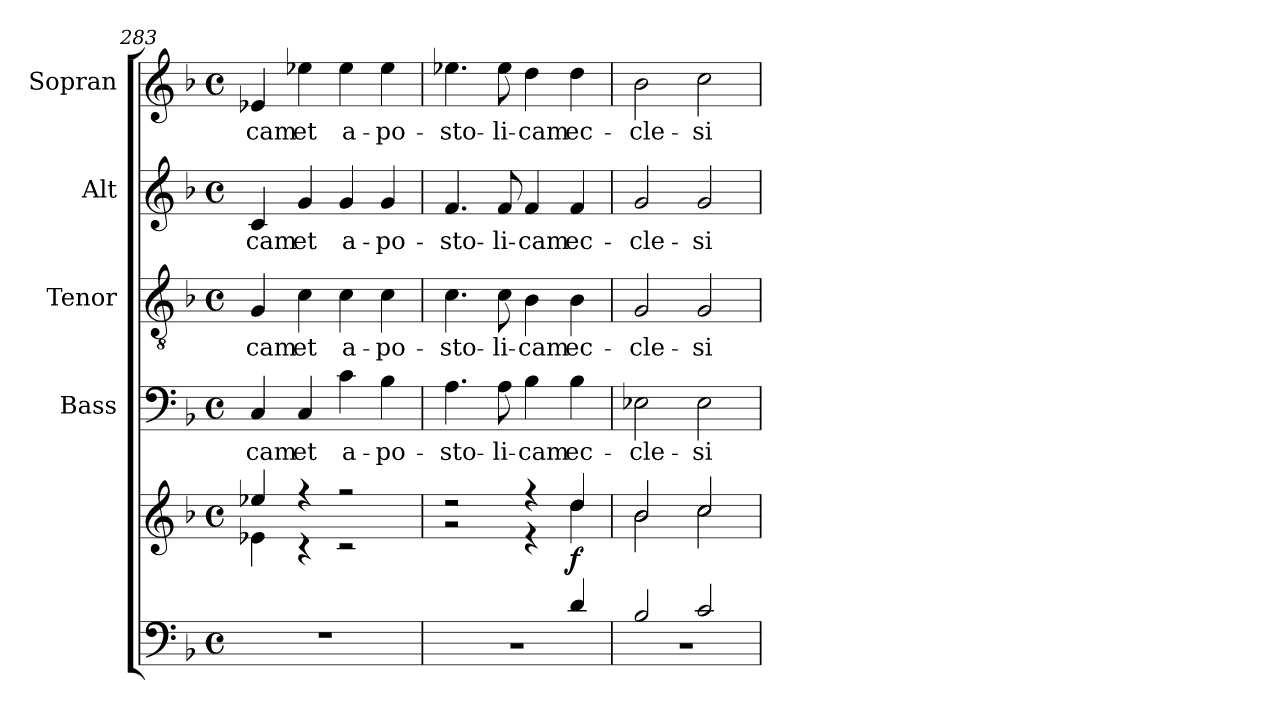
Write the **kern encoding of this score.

**kern	**kern	**dynam	**kern	**text	**kern	**text	**kern	**text	**kern	**text
*part5	*part5	*part5	*part4	*part4	*part3	*part3	*part2	*part2	*part1	*part1
*staff6	*staff5	*staff5/6	*staff4	*staff4	*staff3	*staff3	*staff2	*staff2	*staff1	*staff1
*	*	*	*I"Bass	*	*I"Tenor	*	*I"Alt	*	*I"Sopran	*
*	*	*	*I'B.	*	*I'T.	*	*I'A.	*	*I'S.	*
*clefF4	*clefG2	*	*clefF4	*	*clefGv2	*	*clefG2	*	*clefG2	*
*k[b-]	*k[b-]	*	*k[b-]	*	*k[b-]	*	*k[b-]	*	*k[b-]	*
*F:	*F:	*	*F:	*	*F:	*	*F:	*	*F:	*
*M4/4	*M4/4	*	*M4/4	*	*M4/4	*	*M4/4	*	*M4/4	*
*met(c)	*met(c)	*	*met(c)	*	*met(c)	*	*met(c)	*	*met(c)	*
=283	=283	=283	=283	=283	=283	=283	=283	=283	=283	=283
*	*^	*	*	*	*	*	*	*	*	*
!	!	!	!	!	!LO:LY:b	!	!LO:LY:b	!	!LO:LY:b	!	!LO:LY:b
1r	4ee-X/	4e-X\	.	4C/	-cam	4G/	-cam	4c/	-cam	4e-X/	-cam
!	!	!	!	!	!LO:LY:b	!	!LO:LY:b	!	!LO:LY:b	!	!LO:LY:b
.	4r	4r	.	4C/	et	4c\	et	4g/	et	4ee-X\	et
!	!	!	!	!	!LO:LY:b	!	!LO:LY:b	!	!LO:LY:b	!	!LO:LY:b
.	2r	2r	.	4c\	a-	4c\	a-	4g/	a-	4ee-\	a-
!	!	!	!	!	!LO:LY:b	!	!LO:LY:b	!	!LO:LY:b	!	!LO:LY:b
.	.	.	.	4B-\	-po-	4c\	-po-	4g/	-po-	4ee-\	-po-
=284	=284	=284	=284	=284	=284	=284	=284	=284	=284	=284	=284
*^	*	*	*	*	*	*	*	*	*	*	*
!	!	!	!	!	!	!LO:LY:b	!	!LO:LY:b	!	!LO:LY:b	!	!LO:LY:b
2ryy	1r	2r	2r	.	4.A\	-sto-	4.c\	-sto-	4.f/	-sto-	4.ee-X\	-sto-
!	!	!	!	!	!	!LO:LY:b	!	!LO:LY:b	!	!LO:LY:b	!	!LO:LY:b
.	.	.	.	.	8A\	-li-	8c\	-li-	8f/	-li-	8ee-\	-li-
!	!	!	!	!	!	!LO:LY:b	!	!LO:LY:b	!	!LO:LY:b	!	!LO:LY:b
4ryy	.	4r	4r	.	4B-\	-cam	4B-\	-cam	4f/	-cam	4dd\	-cam
!	!	!	!	!LO:DY:b	!	!LO:LY:b	!	!LO:LY:b	!	!LO:LY:b	!	!LO:LY:b
4d/	.	4dd/	4dd\	f	4B-\	ec-	4B-\	ec-	4f/	ec-	4dd\	ec-
=285	=285	=285	=285	=285	=285	=285	=285	=285	=285	=285	=285	=285
!	!	!	!	!	!	!LO:LY:b	!	!LO:LY:b	!	!LO:LY:b	!	!LO:LY:b
2B-/	1r	2b-/	2b-\	.	2E-X\	-cle-	2G/	-cle-	2g/	-cle-	2b-\	-cle-
!	!	!	!	!	!	!LO:LY:b	!	!LO:LY:b	!	!LO:LY:b	!	!LO:LY:b
2c/	.	2cc/	2cc\	.	2E-\	-si-	2G/	-si-	2g/	-si-	2cc\	-si-
*v	*v	*	*	*	*	*	*	*	*	*	*	*
*	*v	*v	*	*	*	*	*	*	*	*	*
=	=	=	=	=	=	=	=	=	=	=
*-	*-	*-	*-	*-	*-	*-	*-	*-	*-	*-
